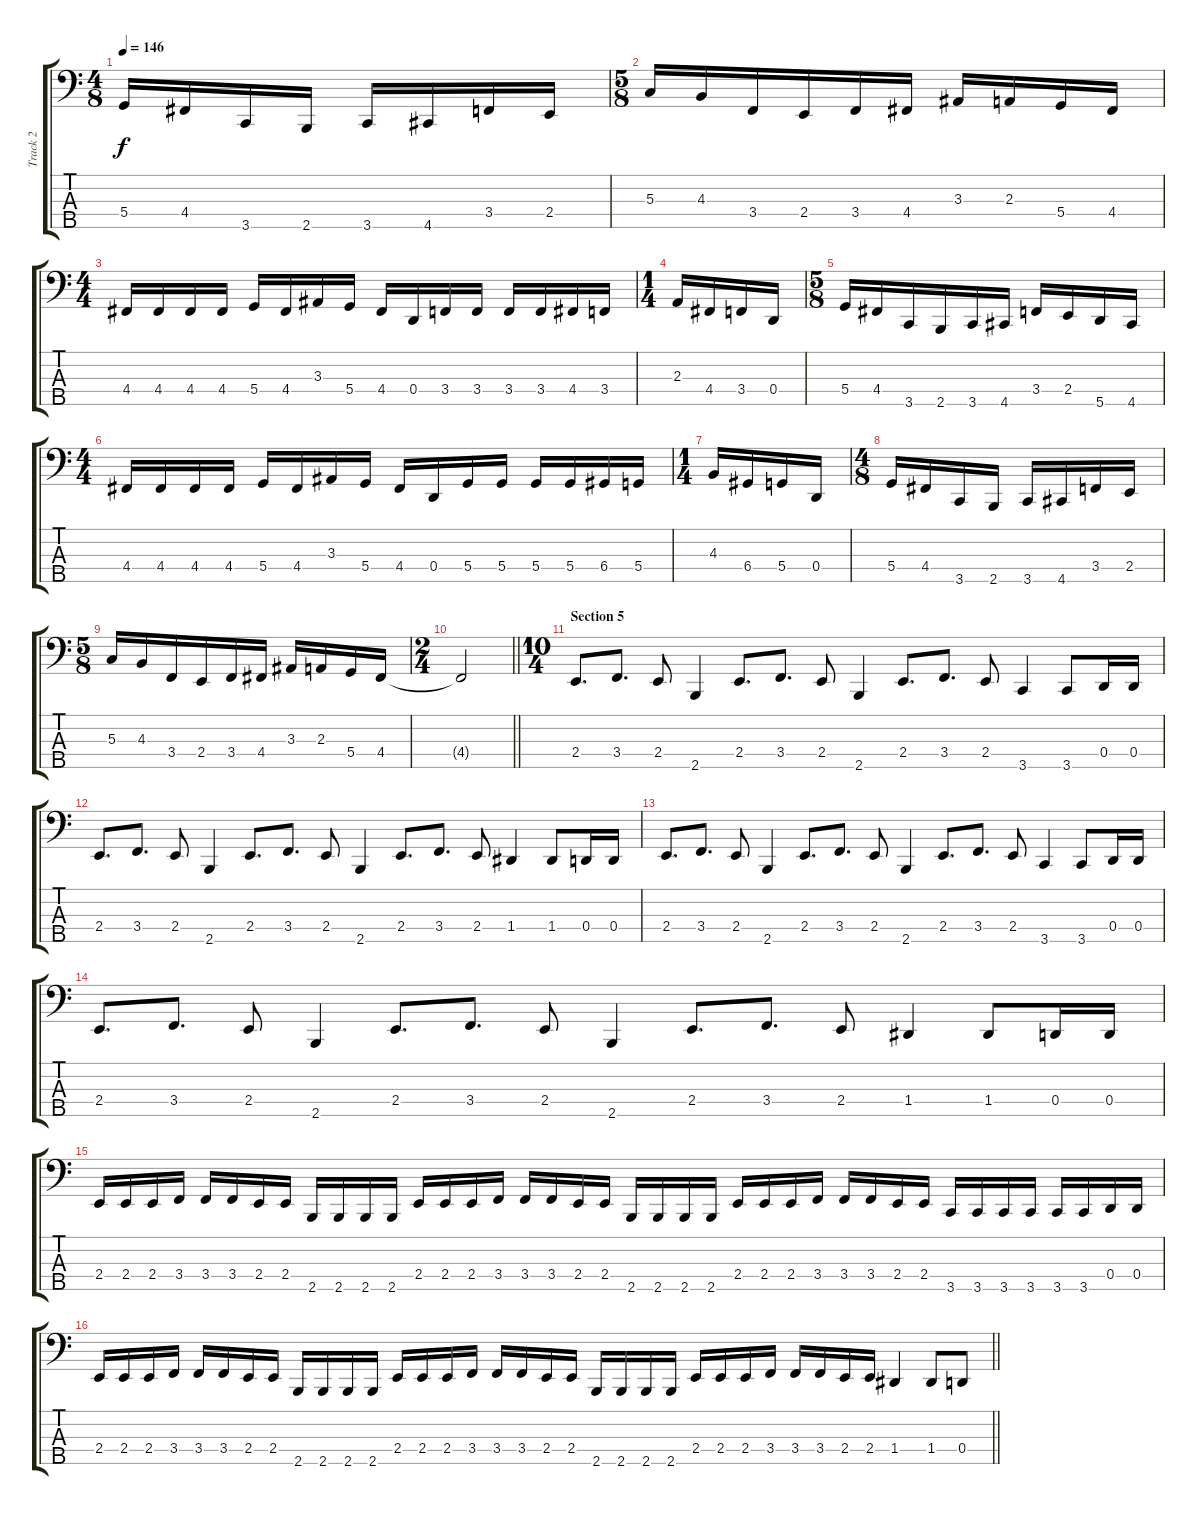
\track ("Track 2" "Track 2") {instrument electricbassfinger}
\staff {score tabs}
\tuning (F2 C2 G1 D1 A0) {hide}
\ts (4 8)
\tempo 146
\clef f4
\ks c
5.4.16{dy f} 4.4.16 3.5.16 2.5.16 3.5.16 4.5.16 3.4.16 2.4.16 |
\ts (5 8)
5.3.16 4.3.16 3.4.16 2.4.16 3.4.16 4.4.16 3.3.16 2.3.16 5.4.16 4.4.16 |
\ts (4 4)
4.4.16 4.4.16 4.4.16 4.4.16 5.4.16 4.4.16 3.3.16 5.4.16 4.4.16 0.4.16 3.4.16 3.4.16 3.4.16 3.4.16 4.4.16 3.4.16 |
\ts (1 4)
2.3.16 4.4.16 3.4.16 0.4.16 |
\ts (5 8)
5.4.16 4.4.16 3.5.16 2.5.16 3.5.16 4.5.16 3.4.16 2.4.16 5.5.16 4.5.16 |
\ts (4 4)
4.4.16 4.4.16 4.4.16 4.4.16 5.4.16 4.4.16 3.3.16 5.4.16 4.4.16 0.4.16 5.4.16 5.4.16 5.4.16 5.4.16 6.4.16 5.4.16 |
\ts (1 4)
4.3.16 6.4.16 5.4.16 0.4.16 |
\ts (4 8)
5.4.16 4.4.16 3.5.16 2.5.16 3.5.16 4.5.16 3.4.16 2.4.16 |
\ts (5 8)
5.3.16 4.3.16 3.4.16 2.4.16 3.4.16 4.4.16 3.3.16 2.3.16 5.4.16 4.4.16 |
\ts (2 4)
\barLineRight lightlight
4.4{t}.2 |
\ts (10 4)
\section ("" "Section 5")
2.4.8{d} 3.4.8{d} 2.4.8 2.5.4 2.4.8{d} 3.4.8{d} 2.4.8 2.5.4 2.4.8{d} 3.4.8{d} 2.4.8 3.5.4 3.5.8 0.4.16 0.4.16 |
2.4.8{d} 3.4.8{d} 2.4.8 2.5.4 2.4.8{d} 3.4.8{d} 2.4.8 2.5.4 2.4.8{d} 3.4.8{d} 2.4.8 1.4.4 1.4.8 0.4.16 0.4.16 |
2.4.8{d} 3.4.8{d} 2.4.8 2.5.4 2.4.8{d} 3.4.8{d} 2.4.8 2.5.4 2.4.8{d} 3.4.8{d} 2.4.8 3.5.4 3.5.8 0.4.16 0.4.16 |
2.4.8{d} 3.4.8{d} 2.4.8 2.5.4 2.4.8{d} 3.4.8{d} 2.4.8 2.5.4 2.4.8{d} 3.4.8{d} 2.4.8 1.4.4 1.4.8 0.4.16 0.4.16 |
2.4.16 2.4.16 2.4.16 3.4.16 3.4.16 3.4.16 2.4.16 2.4.16 2.5.16 2.5.16 2.5.16 2.5.16 2.4.16 2.4.16 2.4.16 3.4.16 3.4.16 3.4.16 2.4.16 2.4.16 2.5.16 2.5.16 2.5.16 2.5.16 2.4.16 2.4.16 2.4.16 3.4.16 3.4.16 3.4.16 2.4.16 2.4.16 3.5.16 3.5.16 3.5.16 3.5.16 3.5.16 3.5.16 0.4.16 0.4.16 |
\barLineRight lightlight
2.4.16 2.4.16 2.4.16 3.4.16 3.4.16 3.4.16 2.4.16 2.4.16 2.5.16 2.5.16 2.5.16 2.5.16 2.4.16 2.4.16 2.4.16 3.4.16 3.4.16 3.4.16 2.4.16 2.4.16 2.5.16 2.5.16 2.5.16 2.5.16 2.4.16 2.4.16 2.4.16 3.4.16 3.4.16 3.4.16 2.4.16 2.4.16 1.4.4 1.4.8 0.4.8
